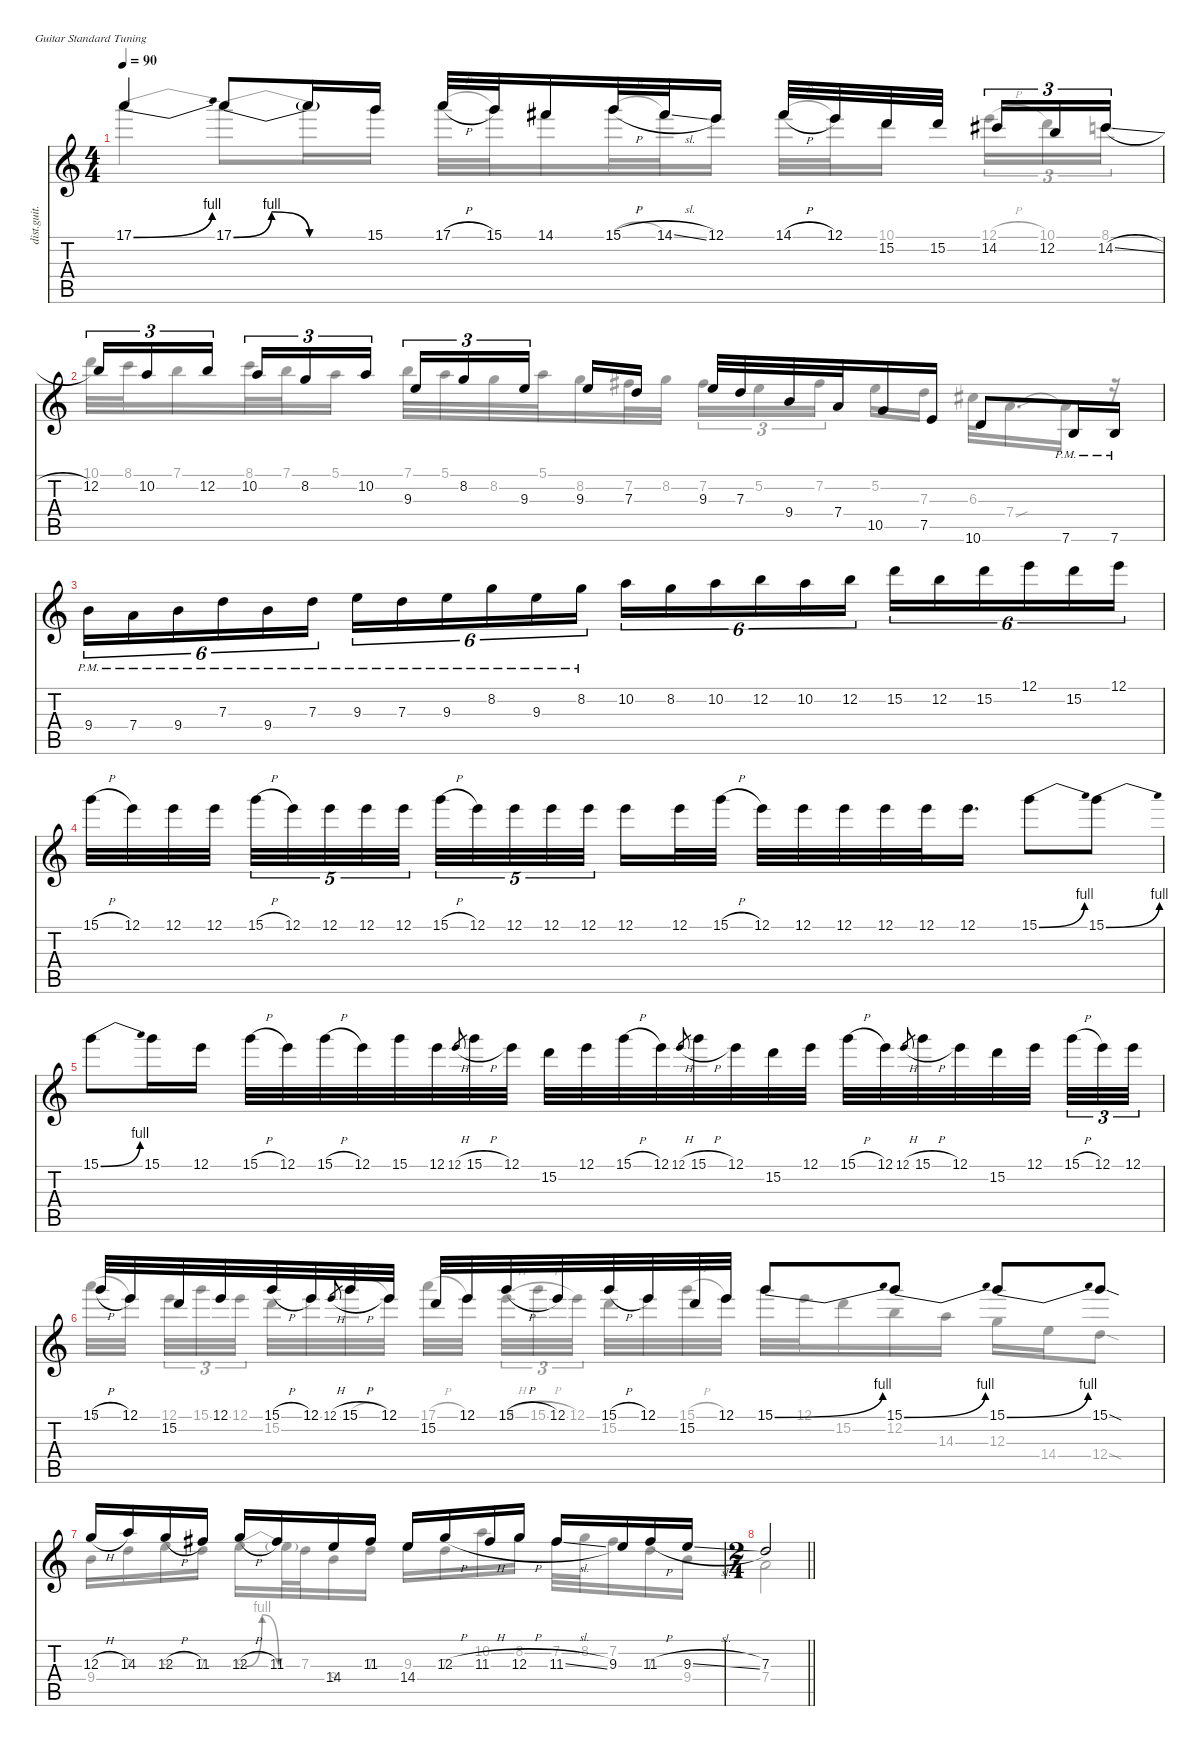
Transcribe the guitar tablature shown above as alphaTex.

\defaultSystemsLayout 4
\hideDynamics
\bracketExtendMode nobrackets
\otherSystemsTrackNameOrientation horizontal
\track ("Guitar 1" "dist.guit.") {defaultSystemsLayout 4 mute instrument distortionguitar}
\staff {score tabs}
\tuning (E4 B3 G3 D3 A2 E2)
\voice
\ts (4 4)
\tempo 90
\clef g2
\ks aminor
17.1{be (bend 0 0 15 4)}.4{dy f beam Up} 17.1{be (bendrelease 0 0 30 4 30 4 60 0)}.8{beam Up} 17.1{be (hold 0 0 60 0) t}.16{beam Up} 15.1.16{beam Up} 17.1{h}.32{beam Up} 15.1.32{beam Up} 14.1{acc #}.16{beam Up} 15.1{h}.32{beam Up} 14.1{sl acc #}.32{beam Up} 12.1.16{beam Up} 14.1{h acc #}.32{beam Up} 12.1.32{beam Up} 15.2.32{beam Up} 15.2.32{beam Up} 14.2{acc #}.16{tu (3 2) beam Up} 12.2.16{tu (3 2) beam Up} 14.2{sl acc #}.16{tu (3 2) beam Up} |
12.2.16{tu (3 2) beam Up} 10.2.16{tu (3 2) beam Up} 12.2.16{tu (3 2) beam Up} 10.2.16{tu (3 2) beam Up} 8.2.16{tu (3 2) beam Up} 10.2.16{tu (3 2) beam Up} 9.3.16{tu (3 2) beam Up} 8.2.16{tu (3 2) beam Up} 9.3.16{tu (3 2) beam Up} 9.3.16{beam Up} 7.3.16{beam Up} 9.3.32{beam Up} 7.3.32{beam Up} 9.4.32{beam Up} 7.4.32{beam Up} 10.5.16{beam Up} 7.5.16{beam Up} 10.6.8{beam Up} 7.6{pm}.16{beam Up} 7.6{pm}.16{beam Up} |
9.4{pm}.16{tu (6 4) beam Down} 7.4{pm}.16{tu (6 4) beam Down} 9.4{pm}.16{tu (6 4) beam Down} 7.3{pm}.16{tu (6 4) beam Down} 9.4{pm}.16{tu (6 4) beam Down} 7.3{pm}.16{tu (6 4) beam Down} 9.3{pm}.16{tu (6 4) beam Down} 7.3{pm}.16{tu (6 4) beam Down} 9.3{pm}.16{tu (6 4) beam Down} 8.2{pm}.16{tu (6 4) beam Down} 9.3{pm}.16{tu (6 4) beam Down} 8.2{pm}.16{tu (6 4) beam Down} 10.2.16{tu (6 4) beam Down} 8.2.16{tu (6 4) beam Down} 10.2.16{tu (6 4) beam Down} 12.2.16{tu (6 4) beam Down} 10.2.16{tu (6 4) beam Down} 12.2.16{tu (6 4) beam Down} 15.2.16{tu (6 4) beam Down} 12.2.16{tu (6 4) beam Down} 15.2.16{tu (6 4) beam Down} 12.1.16{tu (6 4) beam Down} 15.2.16{tu (6 4) beam Down} 12.1.16{tu (6 4) beam Down} |
15.1{h}.32{beam Down} 12.1.32{beam Down} 12.1.32{beam Down} 12.1.32{beam Down} 15.1{h}.32{tu (5 4) beam Down} 12.1.32{tu (5 4) beam Down} 12.1.32{tu (5 4) beam Down} 12.1.32{tu (5 4) beam Down} 12.1.32{tu (5 4) beam Down} 15.1{h}.32{tu (5 4) beam Down} 12.1.32{tu (5 4) beam Down} 12.1.32{tu (5 4) beam Down} 12.1.32{tu (5 4) beam Down} 12.1.32{tu (5 4) beam Down} 12.1.16{beam Down} 12.1.32{beam Down} 15.1{h}.32{beam Down} 12.1.32{beam Down} 12.1.32{beam Down} 12.1.32{beam Down} 12.1.32{beam Down} 12.1.32{beam Down} 12.1.16{d beam Down} 15.1{be (bend 0 0 15 4)}.8{beam Down} 15.1{be (bend 0 0 15 4)}.8{beam Down} |
15.1{be (bend 0 0 15 4)}.8{beam Down} 15.1.16{beam Down} 12.1.16{beam Down} 15.1{h}.32{beam Down} 12.1.32{beam Down} 15.1{h}.32{beam Down} 12.1.32{beam Down} 15.1.32{beam Down} 12.1.32{beam Down} 12.1{h}.8{gr dy mf beam Up} 15.1{h}.32{dy f beam Down} 12.1.32{beam Down} 15.2.32{beam Down} 12.1.32{beam Down} 15.1{h}.32{beam Down} 12.1.32{beam Down} 12.1{h}.8{gr dy mf beam Up} 15.1{h}.32{dy f beam Down} 12.1.32{beam Down} 15.2.32{beam Down} 12.1.32{beam Down} 15.1{h}.32{beam Down} 12.1.32{beam Down} 12.1{h}.8{gr dy mf beam Up} 15.1{h}.32{dy f beam Down} 12.1.32{beam Down} 15.2.32{beam Down} 12.1.32{beam Down} 15.1{h}.32{tu (3 2) beam Down} 12.1.32{tu (3 2) beam Down} 12.1.32{tu (3 2) beam Down} |
15.1{h}.32{beam Up} 12.1.32{beam Up} 15.2.32{beam Up} 12.1.32{beam Up} 15.1{h}.32{beam Up} 12.1.32{beam Up} 12.1{h}.8{gr dy mf beam Up} 15.1{h}.32{dy f beam Up} 12.1.32{beam Up} 15.2.32{beam Up} 12.1.32{beam Up} 15.1{h}.32{beam Up} 12.1.32{beam Up} 15.1{h}.32{beam Up} 12.1.32{beam Up} 15.2.32{beam Up} 12.1.32{beam Up} 15.1{be (bend 0 0 15 4)}.8{beam Up} 15.1{be (bend 0 0 15 4)}.8{beam Up} 15.1{be (bend 0 0 15 4)}.8{beam Up} 15.1{sod}.8{beam Up} |
12.3{h}.16{beam Up} 14.3.16{beam Up} 12.3{h}.16{beam Up} 11.3{acc #}.16{beam Up} 12.3{h}.16{beam Up} 11.3{acc #}.16{beam Up} 14.4.16{beam Up} 11.3{acc #}.16{beam Up} 14.4.16{beam Up} 12.3{h}.16{beam Up} 11.3{h acc #}.16{beam Up} 12.3{h}.16{beam Up} 11.3{sl acc #}.16{beam Up} 9.3.16{beam Up} 11.3{h acc #}.16{beam Up} 9.3{sl}.16{beam Up} |
\ts (2 4)
\beaming (8 2 2)
\barLineRight lightlight
7.3.2{beam Up}
\voice
\clef g2
\ottava regular
\simile none
\ks aminor
17.1{be (bend 0 0 15 4)}.4{dy f beam Down} 17.1{be (bendrelease 0 0 30 4 30 4 60 0)}.8{beam Down} 17.1{be (hold 0 0 60 0) t}.16{beam Down} 15.1.16{beam Down} 17.1{h}.32{beam Down} 15.1.32{beam Down} 14.1{acc #}.16{beam Down} 15.1{h}.32{beam Down} 14.1{acc #}.32{beam Down} 12.1.16{beam Down} 14.1{h acc #}.32{beam Down} 12.1.32{beam Down} 10.1.16{beam Down} 12.1{h}.16{tu (3 2) beam Down} 10.1.16{tu (3 2) beam Down} 8.1.16{tu (3 2) beam Down} |
10.1.32{beam Down} 8.1.32{beam Down} 7.1.16{beam Down} 8.1.32{beam Down} 7.1.32{beam Down} 5.1.16{beam Down} 7.1.32{beam Down} 5.1.32{beam Down} 8.2.32{beam Down} 5.1.32{beam Down} 8.2.16{beam Down} 7.2{acc #}.32{beam Down} 8.2.32{beam Down} 7.2{acc #}.16{tu (3 2) beam Down} 5.2.16{tu (3 2) beam Down} 7.2{acc #}.16{tu (3 2) beam Down} 5.2.16{beam Down} 7.3.16{beam Down} 6.3{acc #}.32{beam Down} 7.4{sou}.16{d beam Down} 7.4{t}.16{beam Down} r.16{beam Down} |
|
|
|
17.1{h}.32{beam Down} 12.1.32{beam Down} 12.1.32{tu (3 2) beam Down} 15.1.32{tu (3 2) beam Down} 12.1.32{tu (3 2) beam Down} 15.2.32{beam Down} 12.1.32{beam Down} 15.1{h}.32{beam Down} 12.1.32{beam Down} 17.1{h}.32{beam Down} 12.1.32{beam Down} 12.1{h}.32{tu (3 2) beam Down} 15.1{h}.32{tu (3 2) beam Down} 12.1.32{tu (3 2) beam Down} 15.2.32{beam Down} 12.1.32{beam Down} 15.1{h}.32{beam Down} 12.1.32{beam Down} 15.1.32{beam Down} 12.1.32{beam Down} 15.2.16{beam Down} 12.2.16{beam Down} 14.3.16{beam Down} 12.3.16{beam Down} 14.4.16{beam Down} 12.4{sod}.8{beam Down} |
9.4.16{beam Down} 7.3.16{beam Down} 9.3.16{beam Down} 7.3.16{beam Down} 9.3{be (bendrelease 0 0 30 4 30 4 60 0)}.16{beam Down} 9.3{be (hold 0 0 60 0) t}.32{beam Down} 7.3.32{beam Down} 9.4.16{beam Down} 7.3.16{beam Down} 9.3.16{beam Down} 7.3.16{beam Down} 10.2.16{beam Down} 8.2.16{beam Down} 7.2{acc #}.32{beam Down} 8.2.32{beam Down} 7.2{acc #}.16{beam Down} 7.3.16{beam Down} 9.4.16{beam Down} |
\barLineRight lightlight
7.4.2{beam Down}
